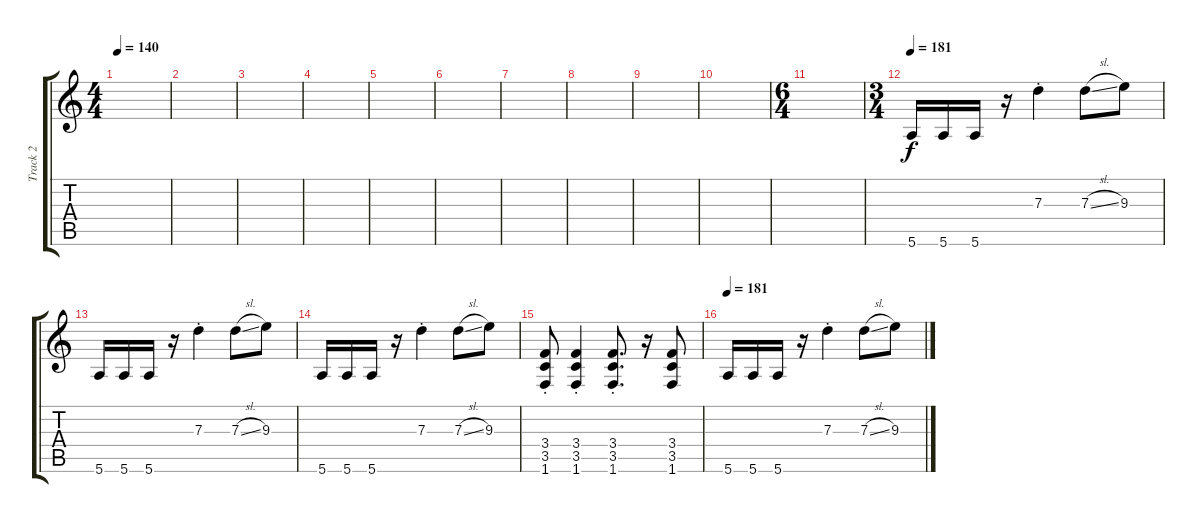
\track ("Track 2" "Track 2") {instrument distortionguitar}
\staff {score tabs}
\tuning (E4 B3 G3 D3 A2 E2) {hide}
\ts (4 4)
\tempo 140
\clef g2
\ks c
|
|
|
|
|
|
|
|
|
|
\ts (6 4)
|
\ts (3 4)
\tempo 181
5.6.16{volume 16 balance 0 instrument distortionguitar} 5.6.16 5.6.16 r.16 7.3{st}.4 7.3{sl}.8 9.3.8 |
5.6.16 5.6.16 5.6.16 r.16 7.3{st}.4 7.3{sl}.8 9.3.8 |
5.6.16 5.6.16 5.6.16 r.16 7.3{st}.4 7.3{sl}.8 9.3.8 |
(3.4{st} 3.5{st} 1.6{st}).8 (3.4{st} 3.5{st} 1.6{st}).4 (3.4{st} 3.5{st} 1.6{st}).8{d} r.16 (3.4 3.5 1.6).8 |
\tempo 181
5.6.16{volume 16 balance 0 instrument distortionguitar} 5.6.16 5.6.16 r.16 7.3{st}.4 7.3{sl}.8 9.3.8
